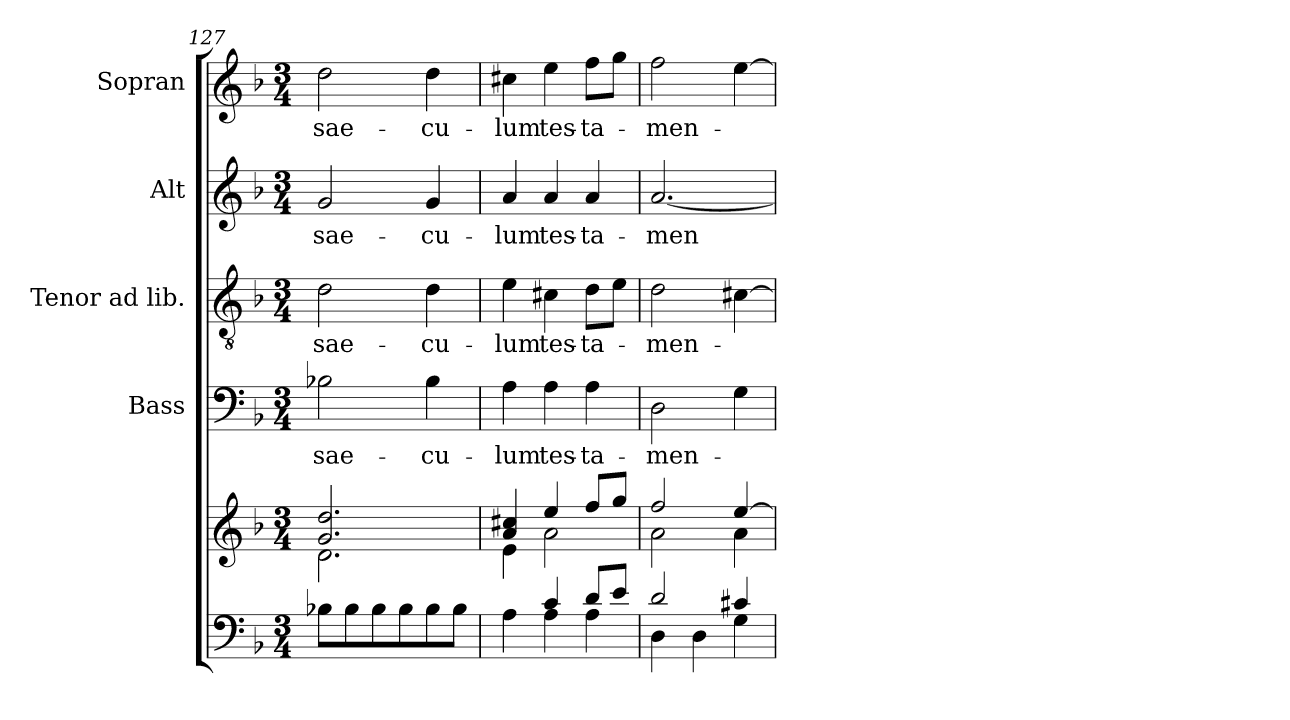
**kern	**kern	**kern	**text	**kern	**text	**kern	**text	**kern	**text
*part5	*part5	*part4	*part4	*part3	*part3	*part2	*part2	*part1	*part1
*staff6	*staff5	*staff4	*staff4	*staff3	*staff3	*staff2	*staff2	*staff1	*staff1
*	*	*I"Bass	*	*I"Tenor ad lib.	*	*I"Alt	*	*I"Sopran	*
*	*	*I'B.	*	*I'T.	*	*I'A.	*	*I'S.	*
*clefF4	*clefG2	*clefF4	*	*clefGv2	*	*clefG2	*	*clefG2	*
*k[b-]	*k[b-]	*k[b-]	*	*k[b-]	*	*k[b-]	*	*k[b-]	*
*F:	*F:	*F:	*	*F:	*	*F:	*	*F:	*
*M3/4	*M3/4	*M3/4	*	*M3/4	*	*M3/4	*	*M3/4	*
=127	=127	=127	=127	=127	=127	=127	=127	=127	=127
*	*^	*	*	*	*	*	*	*	*
!	!	!	!	!LO:LY:b	!	!LO:LY:b	!	!LO:LY:b	!	!LO:LY:b
8B-X\L	2.g/ 2.dd/	2.d\	2B-X\	sae-	2d\	sae-	2g/	sae-	2dd\	sae-
8B-\	.	.	.	.	.	.	.	.	.	.
8B-\	.	.	.	.	.	.	.	.	.	.
8B-\	.	.	.	.	.	.	.	.	.	.
!	!	!	!	!LO:LY:b	!	!LO:LY:b	!	!LO:LY:b	!	!LO:LY:b
8B-\	.	.	4B-\	-cu-	4d\	-cu-	4g/	-cu-	4dd\	-cu-
8B-\J	.	.	.	.	.	.	.	.	.	.
=128	=128	=128	=128	=128	=128	=128	=128	=128	=128	=128
*^	*	*	*	*	*	*	*	*	*	*
!	!	!	!	!	!LO:LY:b	!	!LO:LY:b	!	!LO:LY:b	!	!LO:LY:b
4ryy	4A\	4a/ 4cc#X/	4e\	4A\	-lum	4e\	-lum	4a/	-lum	4cc#X\	-lum
!	!	!	!	!	!LO:LY:b	!	!LO:LY:b	!	!LO:LY:b	!	!LO:LY:b
4c/	4A\	4ee/	2a\	4A\	tes-	4c#X\	tes-	4a/	tes-	4ee\	tes-
!	!	!	!	!	!LO:LY:b	!	!LO:LY:b	!	!LO:LY:b	!	!LO:LY:b
8d/L	4A\	8ff/L	.	4A\	-ta-	8d\L	-ta-	4a/	-ta-	8ff\L	-ta-
8e/J	.	8gg/J	.	.	.	8e\J	.	.	.	8gg\J	.
=129	=129	=129	=129	=129	=129	=129	=129	=129	=129	=129	=129
!	!	!	!	!	!LO:LY:b	!	!LO:LY:b	!	!LO:LY:b	!	!LO:LY:b
2d/	4D\	2ff/	2a\	2D\	-men-	2d\	-men-	[2.a/	-men-	2ff\	-men-
.	4D\	.	.	.	.	.	.	.	.	.	.
4c#X/	4G\	[>4ee/	4a\	4G\	.	[4c#X\	.	.	.	[4ee\	.
*v	*v	*	*	*	*	*	*	*	*	*	*
*	*v	*v	*	*	*	*	*	*	*	*
=	=	=	=	=	=	=	=	=	=
*-	*-	*-	*-	*-	*-	*-	*-	*-	*-
